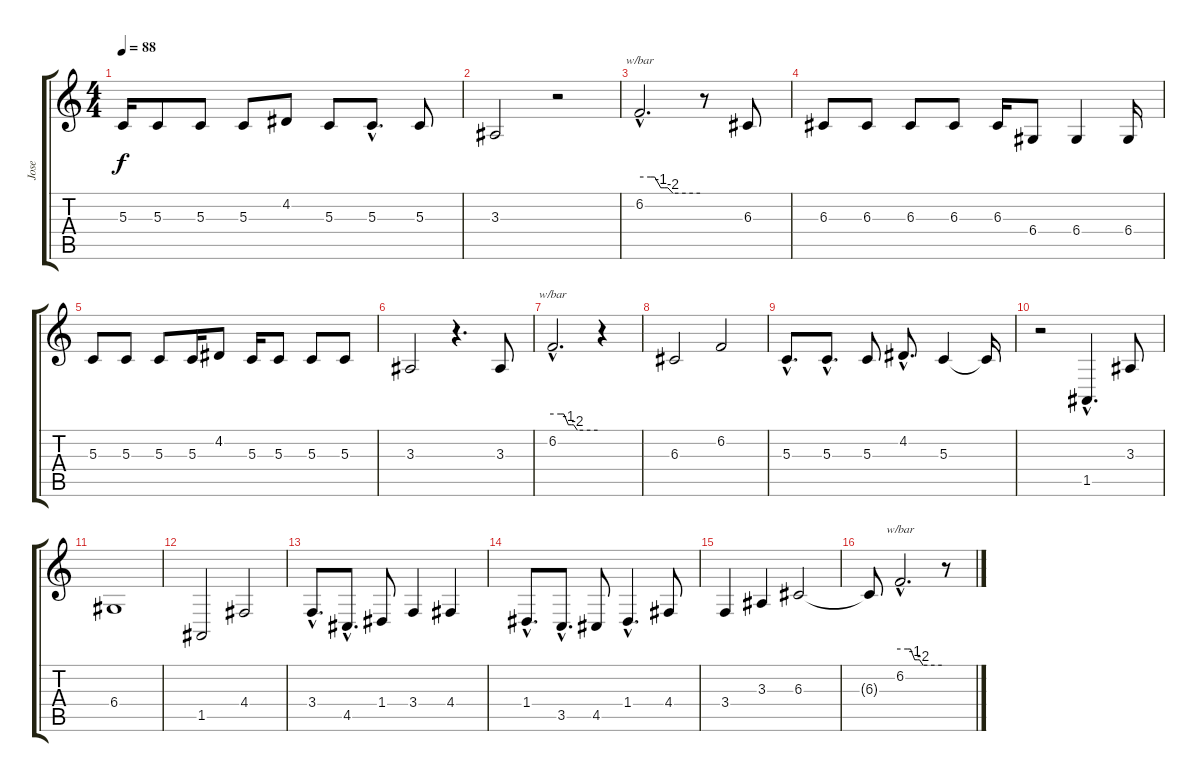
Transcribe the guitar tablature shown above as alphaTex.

\track ("Jose" "Jose") {instrument lead1square}
\staff {score tabs}
\tuning (E4 B3 G3 D3 A2 E2) {hide}
\ts (4 4)
\tempo 88
\clef g2
\ks c
5.3.16{dy f} 5.3.8 5.3.8 5.3.8 4.2.8 5.3.8 5.3{hac}.8{d} 5.3.8 |
3.3.2 r.2 |
6.2{hac}.2{d tbe (custom default 0 0 11 0 15 0 21 -4 25 -4 28 -4 33 -8 60 -8)} r.8 6.3.8 |
6.3.8 6.3.8 6.3.8 6.3.8 6.3.16 6.4.8 6.4.4 6.4.16 |
5.3.8 5.3.8 5.3.8 5.3.16 4.2.8 5.3.16 5.3.8 5.3.8 5.3.8 |
3.3.2 r.4{d} 3.3.8 |
6.2{hac}.2{d tbe (custom default 0 0 11 0 15 0 21 -4 25 -4 28 -4 33 -8 60 -8)} r.4 |
\section ("" "")
6.3.2 6.2.2 |
5.3{hac}.8{d} 5.3{hac}.8{d} 5.3.8 4.2{hac}.8{d} 5.3.4 5.3{t}.16 |
r.2 1.5{hac}.4{d} 3.3.8 |
6.4.1 |
1.5.2 4.4.2 |
3.4{hac}.8{d} 4.5{hac}.8{d} 1.4.8 3.4.4 4.4.4 |
1.4{hac}.8{d} 3.5{hac}.8{d} 4.5.8 1.4{hac}.4{d} 4.4.8 |
3.4.4 3.3.4 6.3.2 |
6.3{t}.8 6.2{hac}.2{d tbe (custom default 0 0 11 0 15 0 21 -4 25 -4 28 -4 33 -8 60 -8)} r.8
